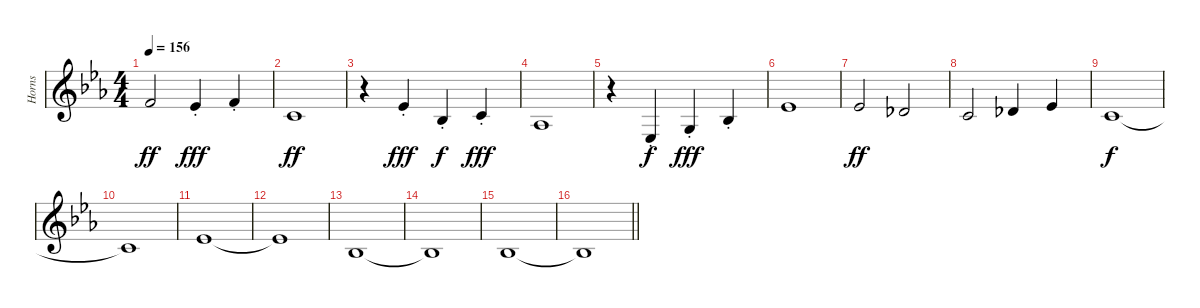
\track ("Horns " "Horns ") {instrument frenchhorn}
\staff {score}
\tuning (E4 B3 G3 D3 A2 E2) {hide}
\ts (4 4)
\tempo 156
\clef g2
\ks cminor
6.2.2{dy ff} 4.2{st}.4{dy fff} 6.2{st}.4 |
1.2.1{dy ff} |
r.4 4.2{st}.4{dy fff} 3.3{st}.4{dy f} 1.2{st}.4{dy fff} |
1.3.1 |
r.4 1.4{st}.4{dy f} 5.4{st}.4{dy fff} 3.3{st}.4 |
4.2.1 |
4.2.2{dy ff} 2.2.2 |
1.2.2 2.2.4 4.2.4 |
5.3.1{dy f} |
5.3{t}.1 |
8.3.1 |
8.3{t}.1 |
3.3.1 |
3.3{t}.1 |
3.3.1 |
\barLineRight lightlight
3.3{t}.1
